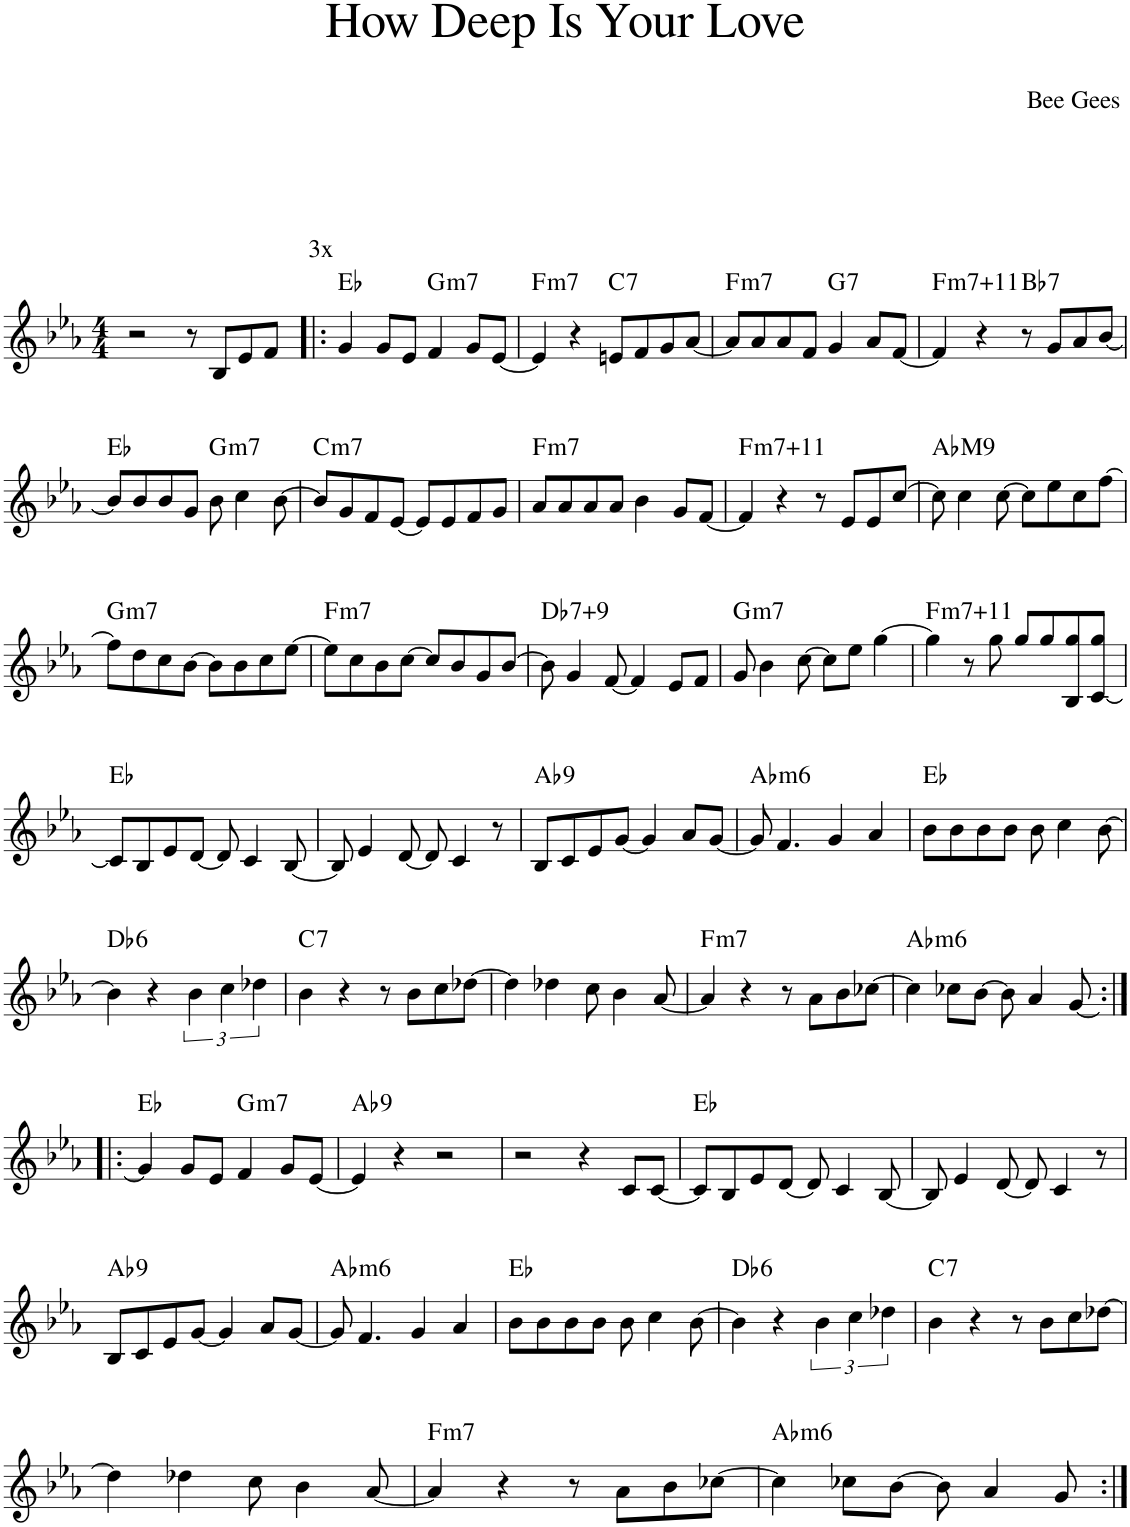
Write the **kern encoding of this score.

**kern	**harte
*part1	*part1
*staff1	*
*I"Piano	*
*I'Pno.	*
*clefG2	*
*k[b-e-a-]	*
*M4/4	*
=1	=1
2r	.
8r	.
8B-/L	.
8e-/	.
!	!LO:H:kt=3x
8f/J	N
=2!|:	=2!|:
4g/	Eb:maj
8g/L	.
8e-/J	.
!	!LO:H:kt=m7
4f/	G:min7
8g/L	.
[8e-/J	.
=3	=3
!	!LO:H:kt=m7
4e-/]	F:min7
4r	.
!	!LO:H:kt=7
8en/L	C:7
8f/	.
8g/	.
[8a-/J	.
=4	=4
!	!LO:H:kt=m7
8a-/L]	F:min7
8a-/	.
8a-/	.
8f/J	.
!	!LO:H:kt=7
4g/	G:7
8a-/L	.
[8f/J	.
=5	=5
!	!LO:H:kt=m7
4f/]	F:min7(#11)
4r	.
!	!LO:H:kt=7
8r	Bb:7
8g/L	.
8a-/	.
[8b-/J	.
!!LO:LB:g=z
=6	=6
8b-/L]	Eb:maj
8b-/	.
8b-/	.
8g/J	.
!	!LO:H:kt=m7
8b-\	G:min7
4cc\	.
[8b-\	.
=7	=7
!	!LO:H:kt=m7
8b-/L]	C:min7
8g/	.
8f/	.
[8e-/J	.
8e-/L]	.
8e-/	.
8f/	.
8g/J	.
=8	=8
!	!LO:H:kt=m7
8a-/L	F:min7
8a-/	.
8a-/	.
8a-/J	.
4b-\	.
8g/L	.
[8f/J	.
=9	=9
!	!LO:H:kt=m7
4f/]	F:min7(#11)
4r	.
8r	.
8e-/L	.
8e-/	.
[8cc/J	.
=10	=10
!	!LO:H:kt=M9
8cc\]	Ab:maj9
4cc\	.
[8cc\	.
8cc\L]	.
8ee-\	.
8cc\	.
[8ff\J	.
!!LO:LB:g=z
=11	=11
!	!LO:H:kt=m7
8ff\L]	G:min7
8dd\	.
8cc\	.
[8b-\J	.
8b-\L]	.
8b-\	.
8cc\	.
[8ee-\J	.
=12	=12
!	!LO:H:kt=m7
8ee-\L]	F:min7
8cc\	.
8b-\	.
[8cc\J	.
8cc/L]	.
8b-/	.
8g/	.
[8b-/J	.
=13	=13
!	!LO:H:kt=7
8b-\]	Db:7(#9)
4g/	.
[8f/	.
4f/]	.
8e-/L	.
8f/J	.
=14	=14
!	!LO:H:kt=m7
8g/	G:min7
4b-\	.
[8cc\	.
8cc\L]	.
8ee-\J	.
[4gg\	.
=15	=15
!	!LO:H:kt=m7
4gg\]	F:min7(#11)
8r	.
8gg\	.
8gg/L	.
8gg/	.
8B-/ 8gg/	.
[8c/ 8gg/J	.
!!LO:LB:g=z
=16	=16
8c/L]	Eb:maj
8B-/	.
8e-/	.
[8d/J	.
8d/]	.
4c/	.
[8B-/	.
=17	=17
8B-/]	.
4e-/	.
[8d/	.
8d/]	.
4c/	.
8r	.
=18	=18
!	!LO:H:kt=9
8B-/L	Ab:9
8c/	.
8e-/	.
[8g/J	.
4g/]	.
8a-/L	.
[8g/J	.
=19	=19
!	!LO:H:kt=m6
8g/]	Ab:min6
4.f/	.
4g/	.
4a-/	.
=20	=20
8b-\L	Eb:maj
8b-\	.
8b-\	.
8b-\J	.
8b-\	.
4cc\	.
[8b-\	.
!!LO:LB:g=z
=21	=21
!	!LO:H:kt=6
4b-\]	Db:maj6
4r	.
6b-\	.
6cc\	.
6dd-X\	.
=22	=22
!	!LO:H:kt=7
4b-\	C:7
4r	.
8r	.
8b-\L	.
8cc\	.
[8dd-X\J	.
=23	=23
4dd-\]	.
4dd-X\	.
8cc\	.
4b-\	.
[8a-/	.
=24	=24
!	!LO:H:kt=m7
4a-/]	F:min7
4r	.
8r	.
8a-\L	.
8b-\	.
[8cc-X\J	.
=25	=25
!	!LO:H:kt=m6
4cc-\]	Ab:min6
8cc-X\L	.
[8b-\J	.
8b-\]	.
4a-/	.
[8g/	.
!!LO:LB:g=z
=26:|!|:	=26:|!|:
4g/]	Eb:maj
8g/L	.
8e-/J	.
!	!LO:H:kt=m7
4f/	G:min7
8g/L	.
[8e-/J	.
=27	=27
!	!LO:H:kt=9
4e-/]	Ab:9
4r	.
2r	.
=28	=28
2r	.
4r	.
8c/L	.
[8c/J	.
=29	=29
8c/L]	Eb:maj
8B-/	.
8e-/	.
[8d/J	.
8d/]	.
4c/	.
[8B-/	.
=30	=30
8B-/]	.
4e-/	.
[8d/	.
8d/]	.
4c/	.
8r	.
!!LO:LB:g=z
=31	=31
!	!LO:H:kt=9
8B-/L	Ab:9
8c/	.
8e-/	.
[8g/J	.
4g/]	.
8a-/L	.
[8g/J	.
=32	=32
!	!LO:H:kt=m6
8g/]	Ab:min6
4.f/	.
4g/	.
4a-/	.
=33	=33
8b-\L	Eb:maj
8b-\	.
8b-\	.
8b-\J	.
8b-\	.
4cc\	.
[8b-\	.
=34	=34
!	!LO:H:kt=6
4b-\]	Db:maj6
4r	.
6b-\	.
6cc\	.
6dd-X\	.
=35	=35
!	!LO:H:kt=7
4b-\	C:7
4r	.
8r	.
8b-\L	.
8cc\	.
[8dd-X\J	.
!!LO:LB:g=z
=36	=36
4dd-\]	.
4dd-X\	.
8cc\	.
4b-\	.
[8a-/	.
=37	=37
!	!LO:H:kt=m7
4a-/]	F:min7
4r	.
8r	.
8a-\L	.
8b-\	.
[8cc-X\J	.
=38	=38
!	!LO:H:kt=m6
4cc-\]	Ab:min6
8cc-X\L	.
[8b-\J	.
8b-\]	.
4a-/	.
8g/	.
=:|!	=:|!
*-	*-
